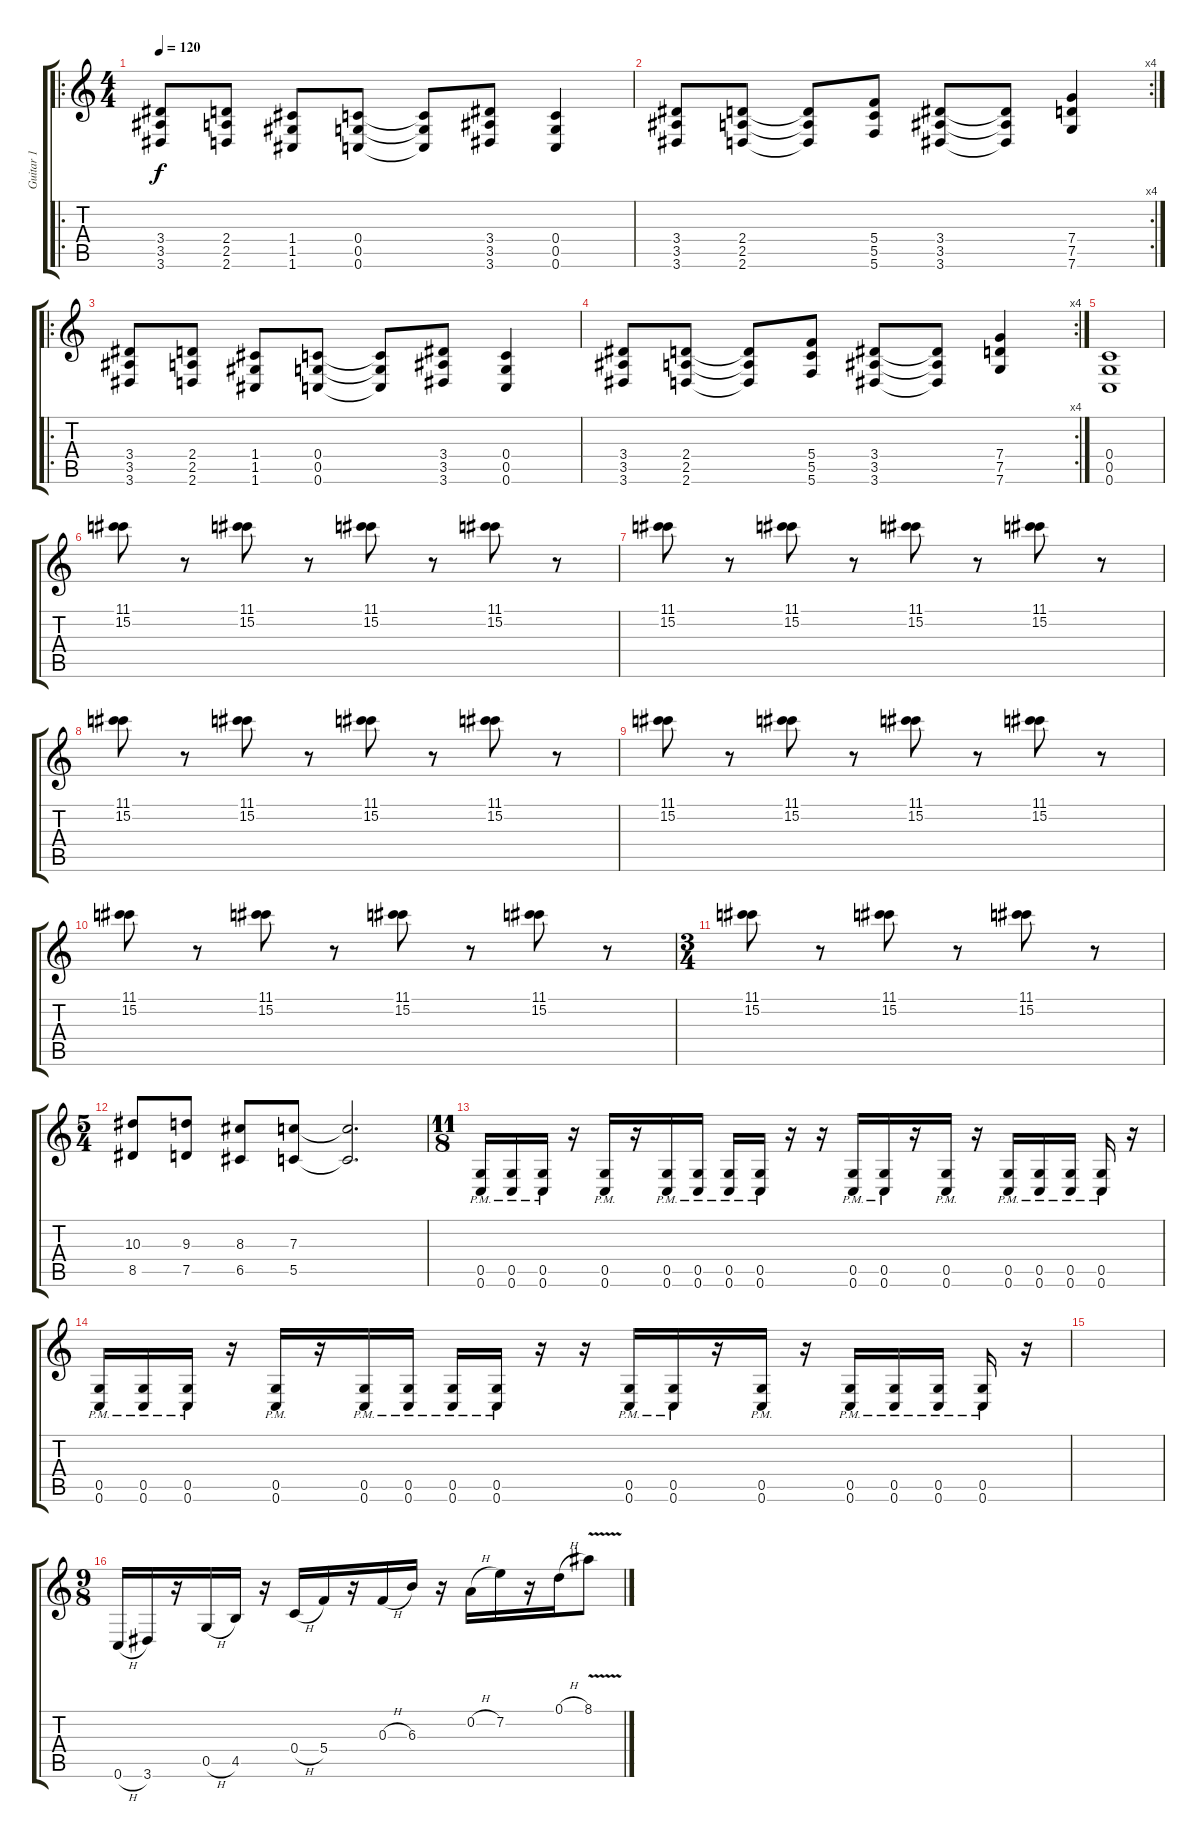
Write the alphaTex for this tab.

\track ("Guitar 1" "Guitar 1") {instrument distortionguitar}
\staff {score tabs}
\tuning (D4 A3 F3 C3 G2 C2) {hide}
\ro
\ts (4 4)
\tempo 120
\clef g2
\ks c
(3.4 3.5 3.6).8{dy f} (2.4 2.5 2.6).8 (1.4 1.5 1.6).8 (0.4 0.5 0.6).8 (0.4{t} 0.5{t} 0.6{t}).8 (3.4 3.5 3.6).8 (0.4 0.5 0.6).4 |
\rc 4
(3.4 3.5 3.6).8 (2.4 2.5 2.6).8 (2.4{t} 2.5{t} 2.6{t}).8 (5.4 5.5 5.6).8 (3.4 3.5 3.6).8 (3.4{t} 3.5{t} 3.6{t}).8 (7.4 7.5 7.6).4 |
\ro
(3.4 3.5 3.6).8 (2.4 2.5 2.6).8 (1.4 1.5 1.6).8 (0.4 0.5 0.6).8 (0.4{t} 0.5{t} 0.6{t}).8 (3.4 3.5 3.6).8 (0.4 0.5 0.6).4 |
\rc 4
(3.4 3.5 3.6).8 (2.4 2.5 2.6).8 (2.4{t} 2.5{t} 2.6{t}).8 (5.4 5.5 5.6).8 (3.4 3.5 3.6).8 (3.4{t} 3.5{t} 3.6{t}).8 (7.4 7.5 7.6).4 |
(0.4 0.5 0.6).1 |
(11.1 15.2).8{instrument violin} r.8 (11.1 15.2).8 r.8 (11.1 15.2).8 r.8 (11.1 15.2).8 r.8 |
(11.1 15.2).8{instrument violin} r.8 (11.1 15.2).8 r.8 (11.1 15.2).8 r.8 (11.1 15.2).8 r.8 |
(11.1 15.2).8{instrument violin} r.8 (11.1 15.2).8 r.8 (11.1 15.2).8 r.8 (11.1 15.2).8 r.8 |
(11.1 15.2).8{instrument violin} r.8 (11.1 15.2).8 r.8 (11.1 15.2).8 r.8 (11.1 15.2).8 r.8 |
(11.1 15.2).8{instrument violin} r.8 (11.1 15.2).8 r.8 (11.1 15.2).8 r.8 (11.1 15.2).8 r.8 |
\ts (3 4)
(11.1 15.2).8{instrument violin} r.8 (11.1 15.2).8 r.8 (11.1 15.2).8 r.8 |
\ts (5 4)
(10.3 8.5).8{instrument distortionguitar} (9.3 7.5).8 (8.3 6.5).8 (7.3 5.5).8 (7.3{t} 5.5{t}).2{d} |
\ts (11 8)
(0.5{pm} 0.6{pm}).16 (0.5{pm} 0.6{pm}).16 (0.5{pm} 0.6{pm}).16 r.16 (0.5{pm} 0.6{pm}).16 r.16 (0.5{pm} 0.6{pm}).16 (0.5{pm} 0.6{pm}).16 (0.5{pm} 0.6{pm}).16 (0.5{pm} 0.6{pm}).16 r.16 r.16 (0.5{pm} 0.6{pm}).16 (0.5{pm} 0.6{pm}).16 r.16 (0.5{pm} 0.6{pm}).16 r.16 (0.5{pm} 0.6{pm}).16 (0.5{pm} 0.6{pm}).16 (0.5{pm} 0.6{pm}).16 (0.5{pm} 0.6{pm}).16 r.16 |
(0.5{pm} 0.6{pm}).16 (0.5{pm} 0.6{pm}).16 (0.5{pm} 0.6{pm}).16 r.16 (0.5{pm} 0.6{pm}).16 r.16 (0.5{pm} 0.6{pm}).16 (0.5{pm} 0.6{pm}).16 (0.5{pm} 0.6{pm}).16 (0.5{pm} 0.6{pm}).16 r.16 r.16 (0.5{pm} 0.6{pm}).16 (0.5{pm} 0.6{pm}).16 r.16 (0.5{pm} 0.6{pm}).16 r.16 (0.5{pm} 0.6{pm}).16 (0.5{pm} 0.6{pm}).16 (0.5{pm} 0.6{pm}).16 (0.5{pm} 0.6{pm}).16 r.16 |
|
\ts (9 8)
0.6{h}.16 3.6.16 r.16 0.5{h}.16 4.5.16 r.16 0.4{h}.16 5.4.16 r.16 0.3{h}.16 6.3.16 r.16 0.2{h}.16 7.2.16 r.16 0.1{h}.16 8.1{v}.8
